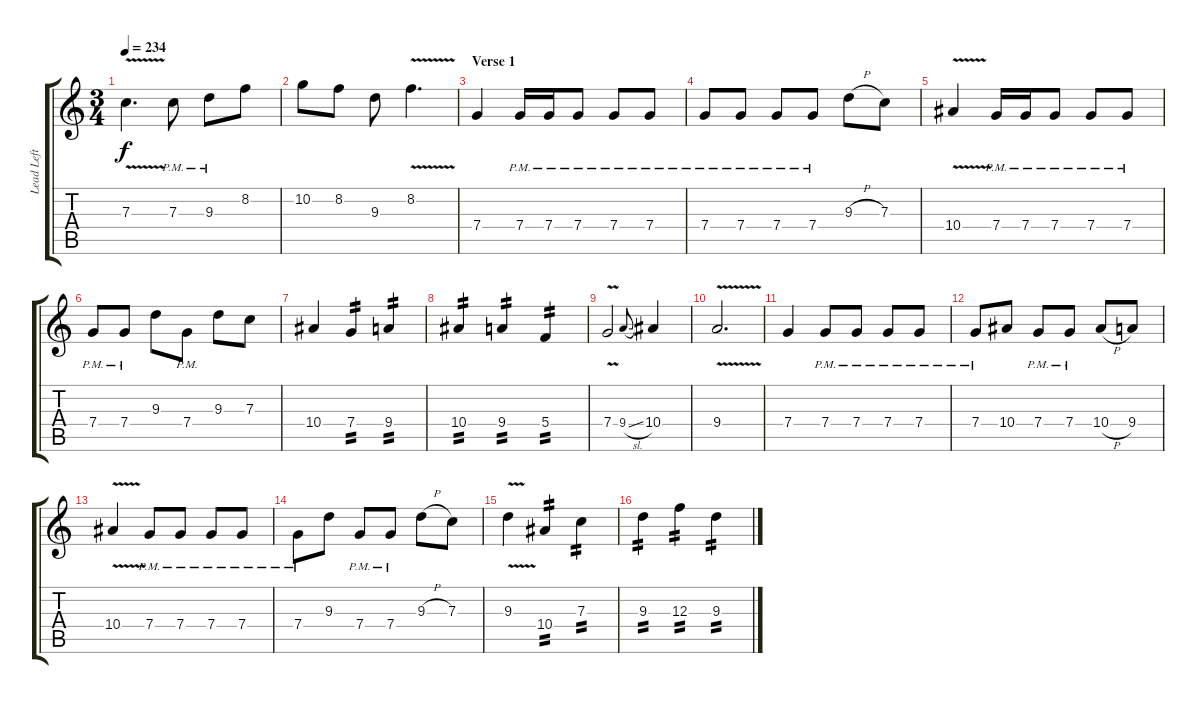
\track ("Lead Left" "Lead Left") {instrument distortionguitar}
\staff {score tabs}
\tuning (D4 A3 F3 C3 G2 D2) {hide}
\ts (3 4)
\tempo 234
\clef g2
\ks c
7.3{v}.4{d dy f} 7.3{pm}.8 9.3{pm}.8 8.2.8 |
10.2.8 8.2.8 9.3.8 8.2{v}.4{d} |
\section ("" "Verse 1")
7.4.4 7.4{pm}.16 7.4{pm}.16 7.4{pm}.8 7.4{pm}.8 7.4{pm}.8 |
7.4{pm}.8 7.4{pm}.8 7.4{pm}.8 7.4{pm}.8 9.3{h}.8 7.3.8 |
10.4{v}.4 7.4{pm}.16 7.4{pm}.16 7.4{pm}.8 7.4{pm}.8 7.4{pm}.8 |
7.4{pm}.8 7.4{pm}.8 9.3.8 7.4{pm}.8 9.3.8 7.3.8 |
10.4.4 7.4.4{tp 2} 9.4.4{tp 2} |
10.4.4{tp 2} 9.4.4{tp 2} 5.4.4{tp 2} |
7.4{v}.2 9.4{sl}.8{gr onbeat} 10.4.4 |
9.4{v}.2{d} |
7.4.4 7.4{pm}.8 7.4{pm}.8 7.4{pm}.8 7.4{pm}.8 |
7.4{pm}.8 10.4.8 7.4{pm}.8 7.4{pm}.8 10.4{h}.8 9.4.8 |
10.4{v}.4 7.4{pm}.8 7.4{pm}.8 7.4{pm}.8 7.4{pm}.8 |
7.4{pm}.8 9.3.8 7.4{pm}.8 7.4{pm}.8 9.3{h}.8 7.3.8 |
9.3{v}.4 10.4.4{tp 2} 7.3.4{tp 2} |
9.3.4{tp 2} 12.3.4{tp 2} 9.3.4{tp 2}
